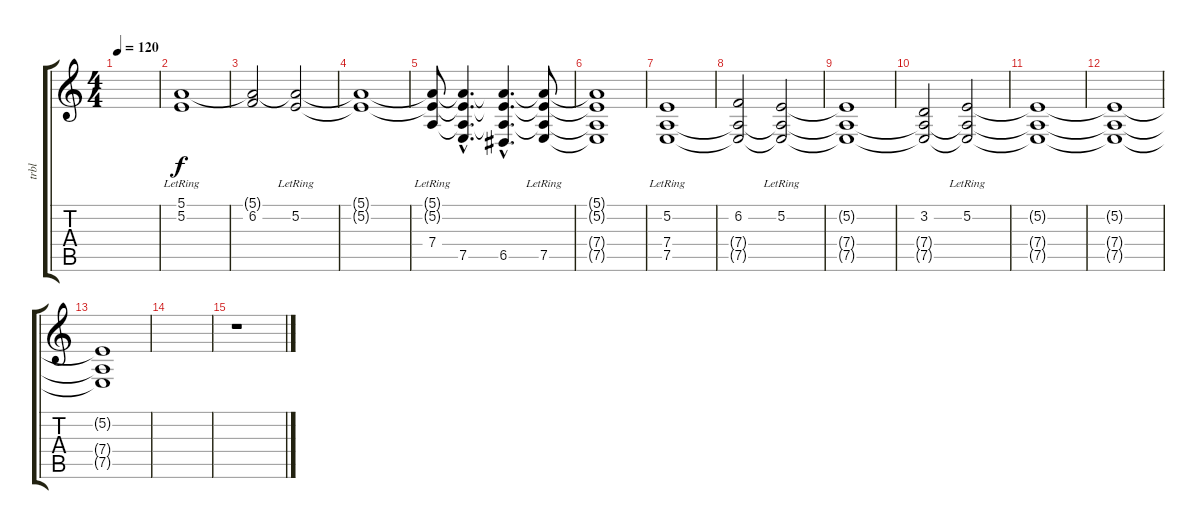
\track ("trbl" "trbl") {instrument brasssection}
\staff {score tabs}
\tuning (E4 B3 G3 D3 A2 E2) {hide}
\ts (4 4)
\tempo 120
\clef g2
\ks c
|
(5.1{lr} 5.2{lr}).1 |
(5.1{t} 6.2).2 (5.1{t} 5.2{lr}).2 |
(5.1{t} 5.2{t}).1 |
(5.1{t} 5.2{t} 7.4{lr}).8 (5.1{hac t} 5.2{hac t} 7.4{hac t} 7.5{hac}).4{d} (5.1{hac t} 5.2{hac t} 7.4{hac t} 6.5{hac}).4{d} (5.1{t} 5.2{t} 7.4{t} 7.5{lr}).8 |
(5.1{t} 5.2{t} 7.4{t} 7.5{t}).1 |
(5.2{lr} 7.4{lr} 7.5{lr}).1 |
(6.2 7.4{t} 7.5{t}).2 (5.2{lr} 7.4{t} 7.5{t}).2 |
(5.2{t} 7.4{t} 7.5{t}).1 |
(3.2 7.4{t} 7.5{t}).2 (5.2{lr} 7.4{t} 7.5{t}).2 |
(5.2{t} 7.4{t} 7.5{t}).1{volume 11} |
(5.2{t} 7.4{t} 7.5{t}).1{volume 6} |
(5.2{t} 7.4{t} 7.5{t}).1{volume 0} |
|
r.1{volume 16}
